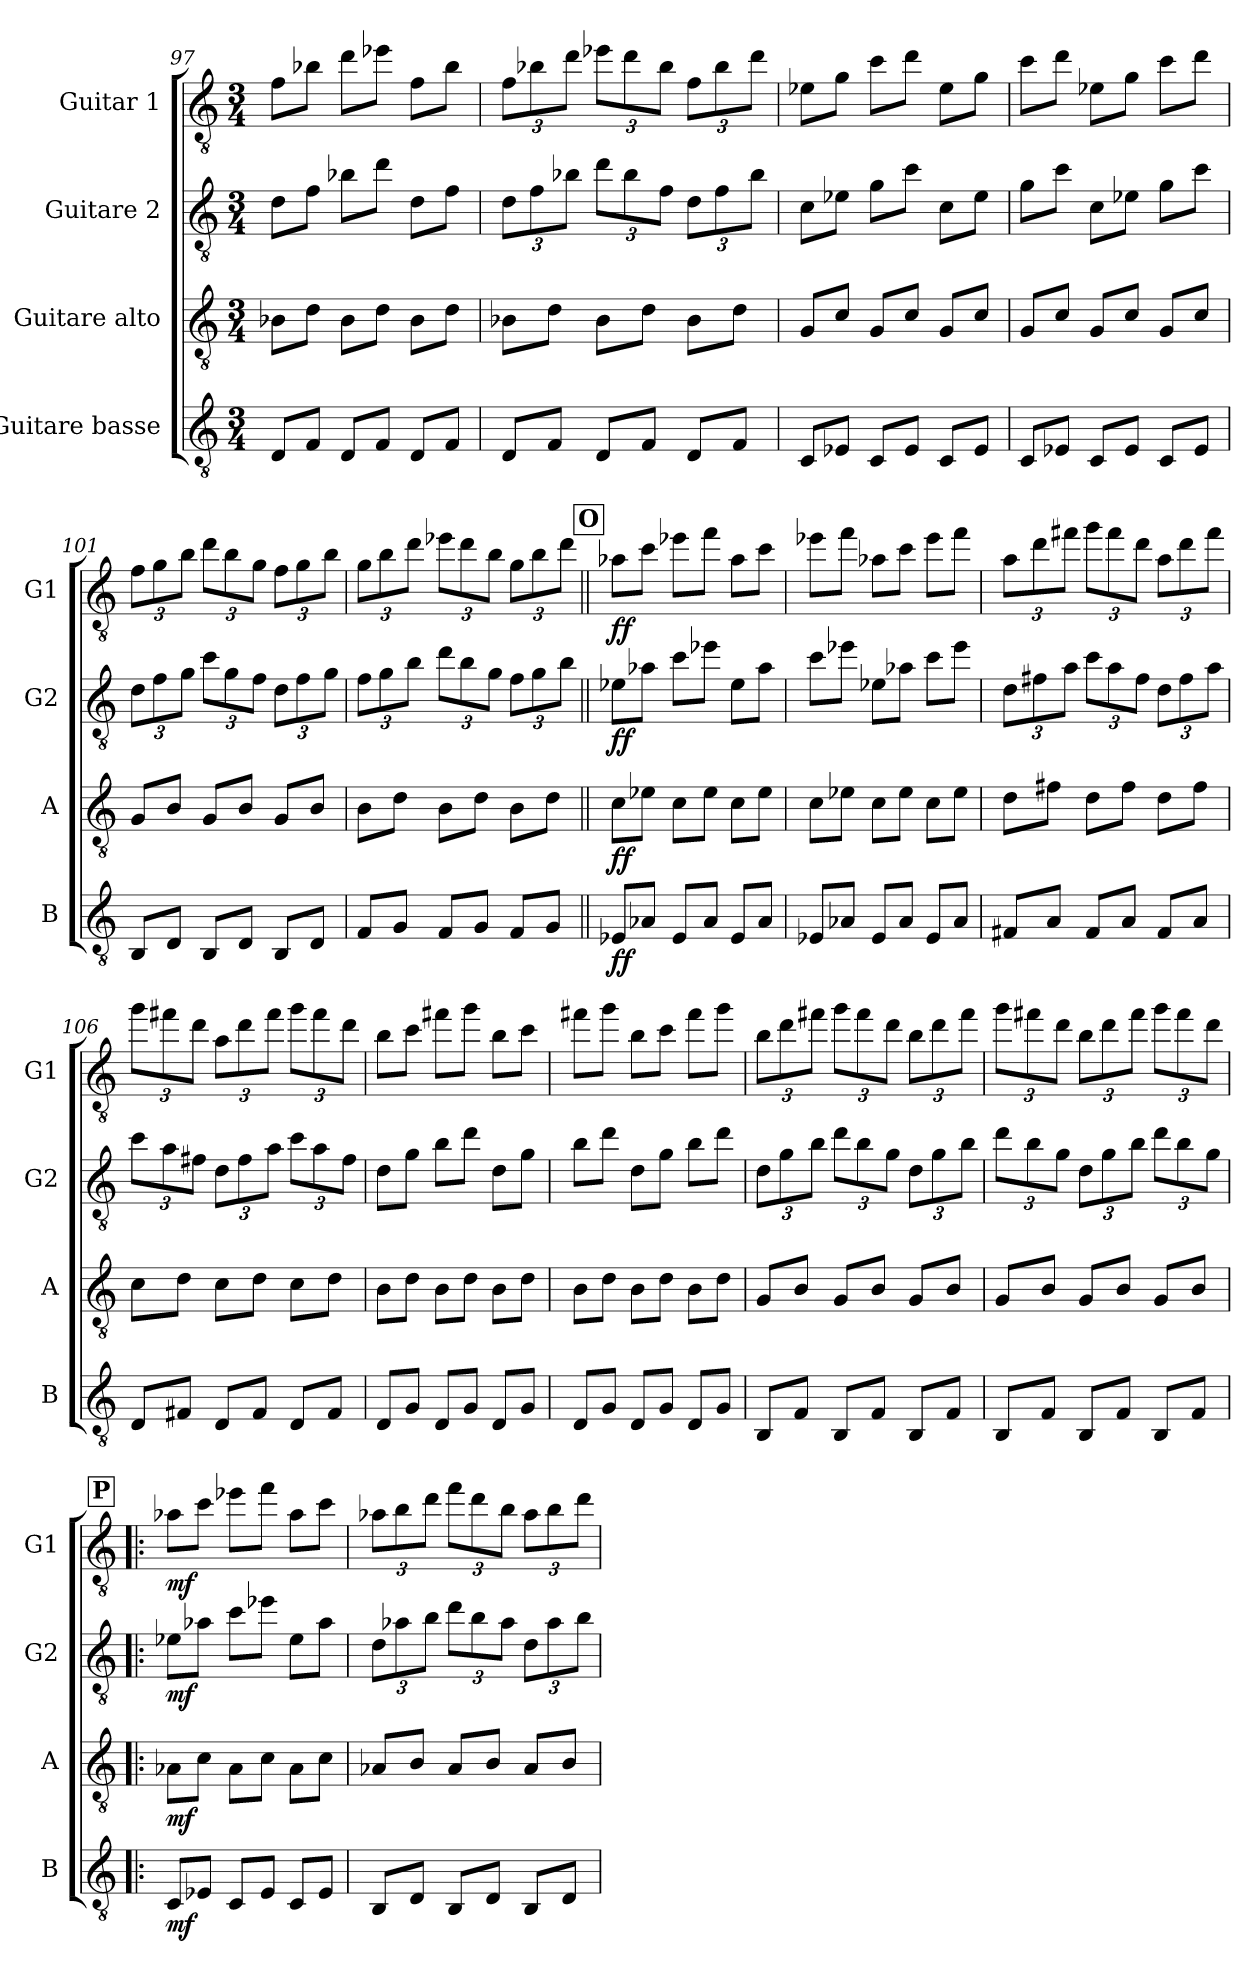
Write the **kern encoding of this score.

**kern	**dynam	**kern	**dynam	**kern	**dynam	**kern	**dynam
*part4	*part4	*part3	*part3	*part2	*part2	*part1	*part1
*staff4	*staff4	*staff3	*staff3	*staff2	*staff2	*staff1	*staff1
*I"Guitare basse	*	*I"Guitare alto	*	*I"Guitare 2	*	*I"Guitar 1	*
*I'B	*	*I'A	*	*I'G2	*	*I'G1	*
*clefGv2	*	*clefGv2	*	*clefGv2	*	*clefGv2	*
*k[]	*	*k[]	*	*k[]	*	*k[]	*
*M3/4	*	*M3/4	*	*M3/4	*	*M3/4	*
=97	=97	=97	=97	=97	=97	=97	=97
8D/L	.	8B-X\L	.	8d\L	.	8f\L	.
8F/J	.	8d\J	.	8f\J	.	8b-X\J	.
8D/L	.	8B-\L	.	8b-X\L	.	8dd\L	.
8F/J	.	8d\J	.	8dd\J	.	8ee-X\J	.
8D/L	.	8B-\L	.	8d\L	.	8f\L	.
8F/J	.	8d\J	.	8f\J	.	8b-\J	.
!!LO:LB:g=z
=98	=98	=98	=98	=98	=98	=98	=98
*	*	*	*	*Xbrackettup	*	*Xbrackettup	*
8D/L	.	8B-X\L	.	12d\L	.	12f\L	.
.	.	.	.	12f\	.	12b-X\	.
8F/J	.	8d\J	.	.	.	.	.
.	.	.	.	12b-X\J	.	12dd\J	.
8D/L	.	8B-\L	.	12dd\L	.	12ee-X\L	.
.	.	.	.	12b-\	.	12dd\	.
8F/J	.	8d\J	.	.	.	.	.
.	.	.	.	12f\J	.	12b-\J	.
8D/L	.	8B-\L	.	12d\L	.	12f\L	.
.	.	.	.	12f\	.	12b-\	.
8F/J	.	8d\J	.	.	.	.	.
.	.	.	.	12b-\J	.	12dd\J	.
=99	=99	=99	=99	=99	=99	=99	=99
8C/L	.	8G/L	.	8c\L	.	8e-X\L	.
8E-X/J	.	8c/J	.	8e-X\J	.	8g\J	.
8C/L	.	8G/L	.	8g\L	.	8cc\L	.
8E-/J	.	8c/J	.	8cc\J	.	8dd\J	.
8C/L	.	8G/L	.	8c\L	.	8e-\L	.
8E-/J	.	8c/J	.	8e-\J	.	8g\J	.
=100	=100	=100	=100	=100	=100	=100	=100
8C/L	.	8G/L	.	8g\L	.	8cc\L	.
8E-X/J	.	8c/J	.	8cc\J	.	8dd\J	.
8C/L	.	8G/L	.	8c\L	.	8e-X\L	.
8E-/J	.	8c/J	.	8e-X\J	.	8g\J	.
8C/L	.	8G/L	.	8g\L	.	8cc\L	.
8E-/J	.	8c/J	.	8cc\J	.	8dd\J	.
=101	=101	=101	=101	=101	=101	=101	=101
8BB/L	.	8G/L	.	12d\L	.	12f\L	.
.	.	.	.	12f\	.	12g\	.
8D/J	.	8B/J	.	.	.	.	.
.	.	.	.	12g\J	.	12b\J	.
8BB/L	.	8G/L	.	12cc\L	.	12dd\L	.
.	.	.	.	12g\	.	12b\	.
8D/J	.	8B/J	.	.	.	.	.
.	.	.	.	12f\J	.	12g\J	.
8BB/L	.	8G/L	.	12d\L	.	12f\L	.
.	.	.	.	12f\	.	12g\	.
8D/J	.	8B/J	.	.	.	.	.
.	.	.	.	12g\J	.	12b\J	.
!!LO:PB:g=z
=102	=102	=102	=102	=102	=102	=102	=102
8F/L	.	8B\L	.	12f\L	.	12g\L	.
.	.	.	.	12g\	.	12b\	.
8G/J	.	8d\J	.	.	.	.	.
.	.	.	.	12b\J	.	12dd\J	.
8F/L	.	8B\L	.	12dd\L	.	12ee-X\L	.
.	.	.	.	12b\	.	12dd\	.
8G/J	.	8d\J	.	.	.	.	.
.	.	.	.	12g\J	.	12b\J	.
8F/L	.	8B\L	.	12f\L	.	12g\L	.
.	.	.	.	12g\	.	12b\	.
8G/J	.	8d\J	.	.	.	.	.
.	.	.	.	12b\J	.	12dd\J	.
!!LO:REH:place=s1:a:B:fs=14:t=O
=103||	=103||	=103||	=103||	=103||	=103||	=103||	=103||
!	!LO:DY:b	!	!LO:DY:b	!	!LO:DY:b	!	!LO:DY:b
8E-X/L	ff	8c\L	ff	8e-X\L	ff	8a-X\L	ff
8A-X/J	.	8e-X\J	.	8a-X\J	.	8cc\J	.
8E-/L	.	8c\L	.	8cc\L	.	8ee-X\L	.
8A-/J	.	8e-\J	.	8ee-X\J	.	8ff\J	.
8E-/L	.	8c\L	.	8e-\L	.	8a-\L	.
8A-/J	.	8e-\J	.	8a-\J	.	8cc\J	.
=104	=104	=104	=104	=104	=104	=104	=104
8E-X/L	.	8c\L	.	8cc\L	.	8ee-X\L	.
8A-X/J	.	8e-X\J	.	8ee-X\J	.	8ff\J	.
8E-/L	.	8c\L	.	8e-X\L	.	8a-X\L	.
8A-/J	.	8e-\J	.	8a-X\J	.	8cc\J	.
8E-/L	.	8c\L	.	8cc\L	.	8ee-\L	.
8A-/J	.	8e-\J	.	8ee-\J	.	8ff\J	.
!!LO:LB:g=z
=105	=105	=105	=105	=105	=105	=105	=105
8F#X/L	.	8d\L	.	12d\L	.	12a\L	.
.	.	.	.	12f#X\	.	12dd\	.
8A/J	.	8f#X\J	.	.	.	.	.
.	.	.	.	12a\J	.	12ff#X\J	.
8F#/L	.	8d\L	.	12cc\L	.	12gg\L	.
.	.	.	.	12a\	.	12ff#\	.
8A/J	.	8f#\J	.	.	.	.	.
.	.	.	.	12f#\J	.	12dd\J	.
8F#/L	.	8d\L	.	12d\L	.	12a\L	.
.	.	.	.	12f#\	.	12dd\	.
8A/J	.	8f#\J	.	.	.	.	.
.	.	.	.	12a\J	.	12ff#\J	.
=106	=106	=106	=106	=106	=106	=106	=106
8D/L	.	8c\L	.	12cc\L	.	12gg\L	.
.	.	.	.	12a\	.	12ff#X\	.
8F#X/J	.	8d\J	.	.	.	.	.
.	.	.	.	12f#X\J	.	12dd\J	.
8D/L	.	8c\L	.	12d\L	.	12a\L	.
.	.	.	.	12f#\	.	12dd\	.
8F#/J	.	8d\J	.	.	.	.	.
.	.	.	.	12a\J	.	12ff#\J	.
8D/L	.	8c\L	.	12cc\L	.	12gg\L	.
.	.	.	.	12a\	.	12ff#\	.
8F#/J	.	8d\J	.	.	.	.	.
.	.	.	.	12f#\J	.	12dd\J	.
=107	=107	=107	=107	=107	=107	=107	=107
8D/L	.	8B\L	.	8d\L	.	8b\L	.
8G/J	.	8d\J	.	8g\J	.	8cc\J	.
8D/L	.	8B\L	.	8b\L	.	8ff#X\L	.
8G/J	.	8d\J	.	8dd\J	.	8gg\J	.
8D/L	.	8B\L	.	8d\L	.	8b\L	.
8G/J	.	8d\J	.	8g\J	.	8cc\J	.
!!LO:PB:g=z
=108	=108	=108	=108	=108	=108	=108	=108
8D/L	.	8B\L	.	8b\L	.	8ff#X\L	.
8G/J	.	8d\J	.	8dd\J	.	8gg\J	.
8D/L	.	8B\L	.	8d\L	.	8b\L	.
8G/J	.	8d\J	.	8g\J	.	8cc\J	.
8D/L	.	8B\L	.	8b\L	.	8ff#\L	.
8G/J	.	8d\J	.	8dd\J	.	8gg\J	.
=109	=109	=109	=109	=109	=109	=109	=109
8BB/L	.	8G/L	.	12d\L	.	12b\L	.
.	.	.	.	12g\	.	12dd\	.
8F/J	.	8B/J	.	.	.	.	.
.	.	.	.	12b\J	.	12ff#X\J	.
8BB/L	.	8G/L	.	12dd\L	.	12gg\L	.
.	.	.	.	12b\	.	12ff#\	.
8F/J	.	8B/J	.	.	.	.	.
.	.	.	.	12g\J	.	12dd\J	.
8BB/L	.	8G/L	.	12d\L	.	12b\L	.
.	.	.	.	12g\	.	12dd\	.
8F/J	.	8B/J	.	.	.	.	.
.	.	.	.	12b\J	.	12ff#\J	.
=110	=110	=110	=110	=110	=110	=110	=110
8BB/L	.	8G/L	.	12dd\L	.	12gg\L	.
.	.	.	.	12b\	.	12ff#X\	.
8F/J	.	8B/J	.	.	.	.	.
.	.	.	.	12g\J	.	12dd\J	.
8BB/L	.	8G/L	.	12d\L	.	12b\L	.
.	.	.	.	12g\	.	12dd\	.
8F/J	.	8B/J	.	.	.	.	.
.	.	.	.	12b\J	.	12ff#\J	.
8BB/L	.	8G/L	.	12dd\L	.	12gg\L	.
.	.	.	.	12b\	.	12ff#\	.
8F/J	.	8B/J	.	.	.	.	.
.	.	.	.	12g\J	.	12dd\J	.
!!LO:LB:g=z
!!LO:REH:place=s1:a:B:fs=14:t=P
=111!|:	=111!|:	=111!|:	=111!|:	=111!|:	=111!|:	=111!|:	=111!|:
!	!LO:DY:b	!	!LO:DY:b	!	!LO:DY:b	!	!LO:DY:b
8C/L	mf	8A-X\L	mf	8e-X\L	mf	8a-X\L	mf
8E-X/J	.	8c\J	.	8a-X\J	.	8cc\J	.
8C/L	.	8A-\L	.	8cc\L	.	8ee-X\L	.
8E-/J	.	8c\J	.	8ee-X\J	.	8ff\J	.
8C/L	.	8A-\L	.	8e-\L	.	8a-\L	.
8E-/J	.	8c\J	.	8a-\J	.	8cc\J	.
=112	=112	=112	=112	=112	=112	=112	=112
8BB/L	.	8A-X/L	.	12d\L	.	12a-X\L	.
.	.	.	.	12a-X\	.	12b\	.
8D/J	.	8B/J	.	.	.	.	.
.	.	.	.	12b\J	.	12dd\J	.
8BB/L	.	8A-/L	.	12dd\L	.	12ff\L	.
.	.	.	.	12b\	.	12dd\	.
8D/J	.	8B/J	.	.	.	.	.
.	.	.	.	12a-\J	.	12b\J	.
8BB/L	.	8A-/L	.	12d\L	.	12a-\L	.
.	.	.	.	12a-\	.	12b\	.
8D/J	.	8B/J	.	.	.	.	.
.	.	.	.	12b\J	.	12dd\J	.
=	=	=	=	=	=	=	=
*-	*-	*-	*-	*-	*-	*-	*-
